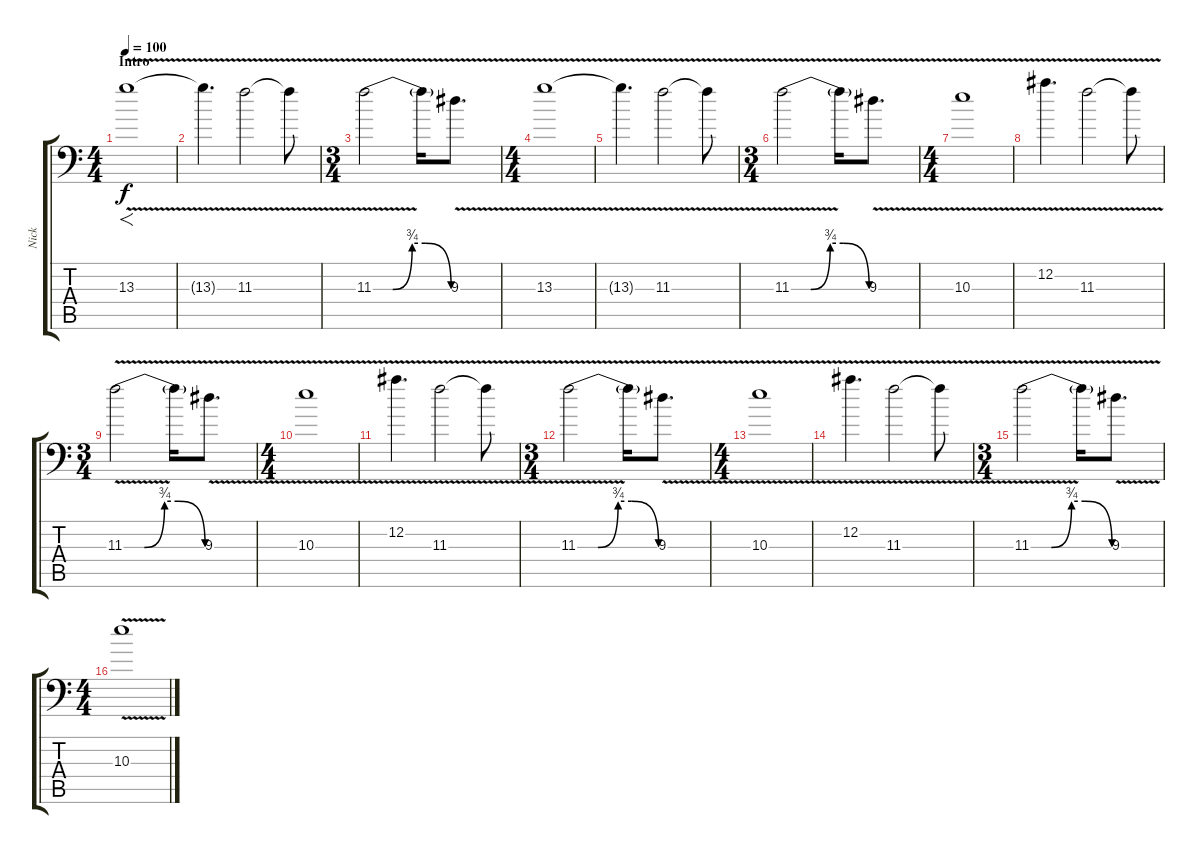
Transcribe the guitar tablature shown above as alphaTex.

\track ("Nick" "Nick") {instrument distortionguitar}
\staff {score tabs}
\tuning (Eb4 Bb3 Gb3 Db3 Ab2 Bb1) {hide}
\ts (4 4)
\section ("" "Intro")
\tempo 100
\clef f4
\ks c
13.3{v}.1{f dy f volume 3 instrument overdrivenguitar} |
13.3{t}.4{d} 11.3{v}.2 11.3{t}.8 |
\ts (3 4)
11.3{be (custom 0 0 15 0 30 3 40 3 60 0) v}.2{volume 7} 11.3{t}.16 9.3{v}.8{d} |
\ts (4 4)
13.3{v}.1 |
13.3{t}.4{d} 11.3{v}.2 11.3{t}.8 |
\ts (3 4)
11.3{be (custom 0 0 15 0 30 3 40 3 60 0) v}.2 11.3{t}.16 9.3{v}.8{d volume 9} |
\ts (4 4)
10.3{v}.1 |
12.2{v}.4{d} 11.3{v}.2 11.3{t}.8 |
\ts (3 4)
11.3{be (custom 0 0 15 0 30 3 40 3 60 0) v}.2 11.3{t}.16 9.3{v}.8{d} |
\ts (4 4)
10.3{v}.1{volume 13} |
12.2{v}.4{d} 11.3{v}.2 11.3{t}.8 |
\ts (3 4)
11.3{be (custom 0 0 15 0 30 3 40 3 60 0) v}.2 11.3{t}.16 9.3{v}.8{d} |
\ts (4 4)
10.3{v}.1 |
12.2{v}.4{d} 11.3{v}.2 11.3{t}.8 |
\ts (3 4)
11.3{be (custom 0 0 15 0 30 3 40 3 60 0) v}.2 11.3{t}.16 9.3{v}.8{d} |
\ts (4 4)
10.3{v}.1
